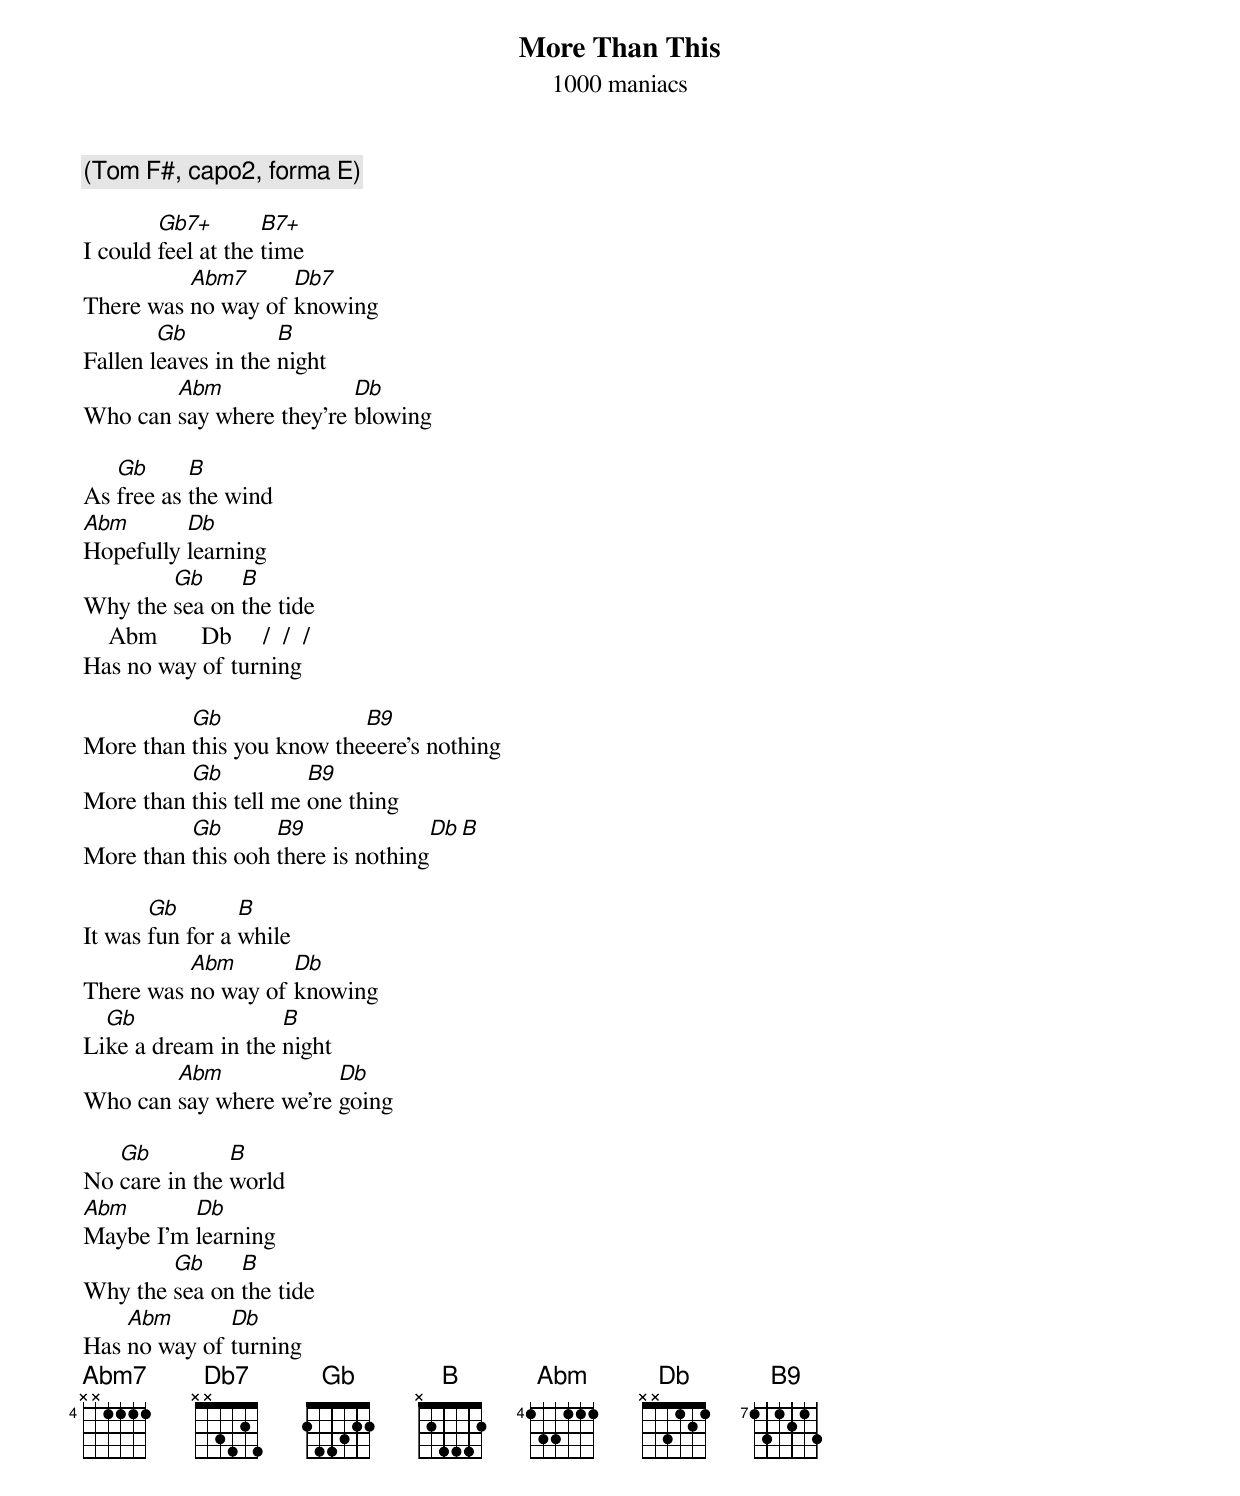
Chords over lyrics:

More Than This
1000 maniacs

(Tom F#, capo2, forma E)

        Gb7+        B7+
I could feel at the time
          Abm7      Db7
There was no way of knowing
        Gb           B
Fallen leaves in the night
        Abm               Db
Who can say where they're blowing

   Gb      B
As free as the wind
Abm       Db
Hopefully learning
        Gb     B
Why the sea on the tide
    Abm       Db     /  /  /
Has no way of turning

          Gb               B9
More than this you know theeere's nothing
          Gb           B9
More than this tell me one thing
          Gb       B9               Db B
More than this ooh there is nothing

       Gb        B
It was fun for a while
          Abm       Db
There was no way of knowing
  Gb                B
Like a dream in the night
        Abm             Db
Who can say where we're going

   Gb          B
No care in the world
Abm       Db
Maybe I'm learning
        Gb     B
Why the sea on the tide
    Abm       Db
Has no way of turning
